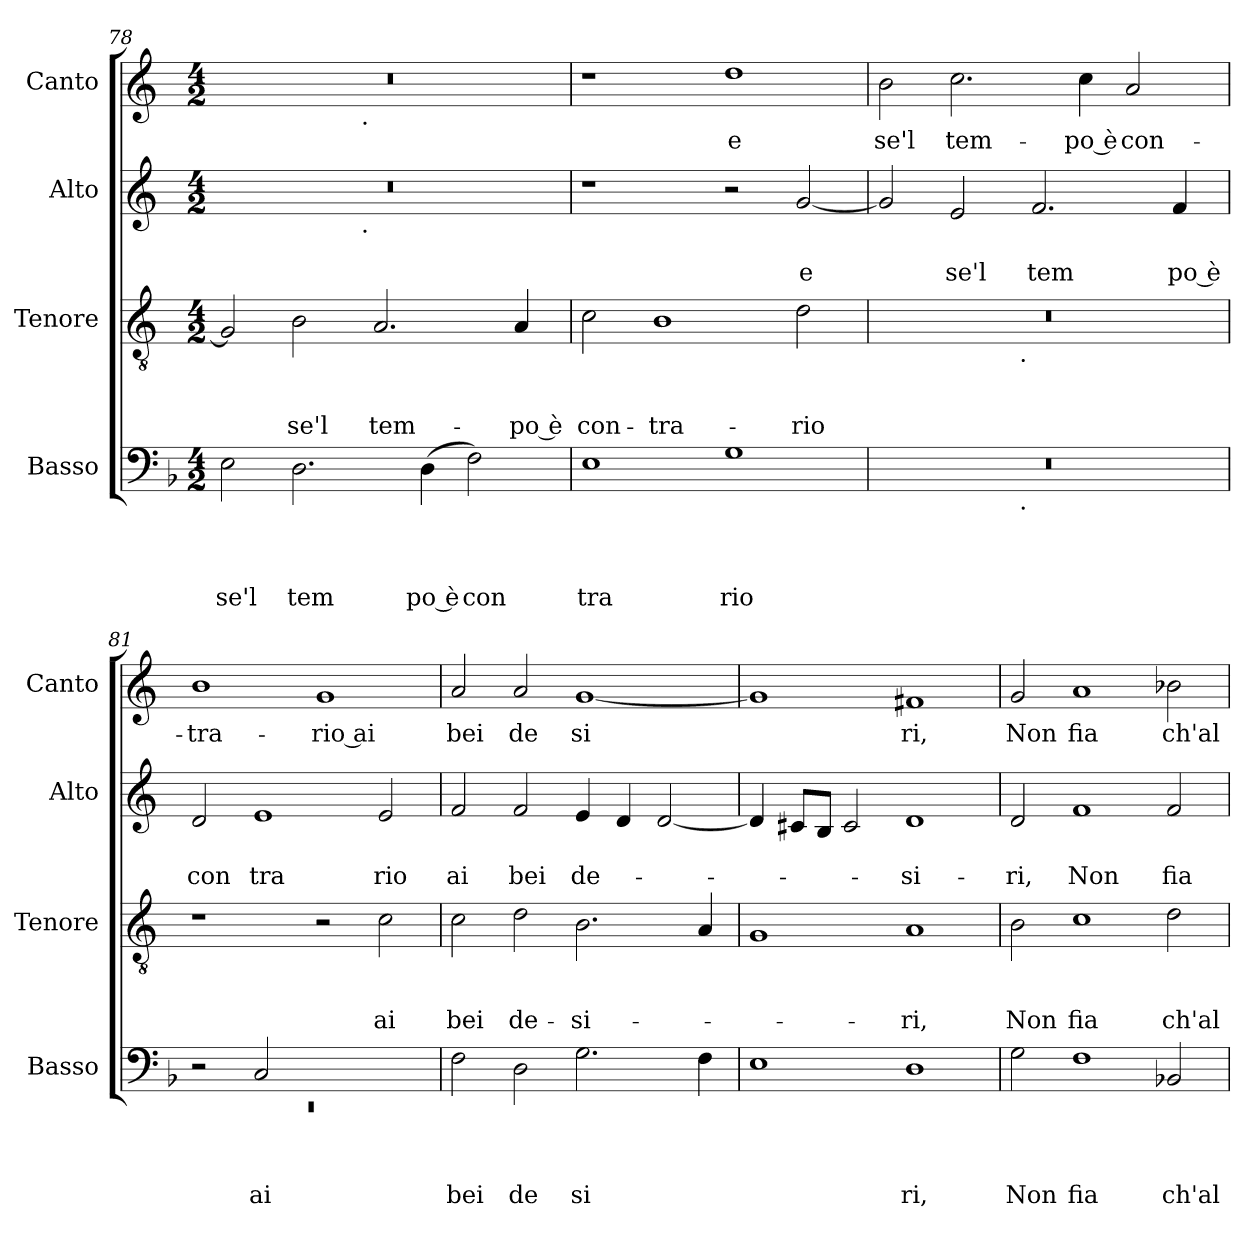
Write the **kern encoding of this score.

**kern	**text	**text	**text	**text	**kern	**text	**text	**text	**kern	**text	**text	**kern	**text
*part4	*part4	*part4	*part4	*part4	*part3	*part3	*part3	*part3	*part2	*part2	*part2	*part1	*part1
*staff4	*staff4	*staff4	*staff4	*staff4	*staff3	*staff3	*staff3	*staff3	*staff2	*staff2	*staff2	*staff1	*staff1
*I"Basso	*	*	*	*	*I"Tenore	*	*	*	*I"Alto	*	*	*I"Canto	*
*I'Basso	*	*	*	*	*I'Tenore	*	*	*	*I'Alto	*	*	*I'Canto	*
*clefF4	*	*	*	*	*clefGv2	*	*	*	*clefG2	*	*	*clefG2	*
*	*	*	*	*	*ITrd-3c-5	*	*	*	*ITrd-3c-5	*	*	*ITrd-3c-5	*
*k[b-]	*	*	*	*	*k[b-]	*	*	*	*k[b-]	*	*	*k[b-]	*
*F:	*	*	*	*	*F:	*	*	*	*F:	*	*	*F:	*
*M4/2	*	*	*	*	*M4/2	*	*	*	*M4/2	*	*	*M4/2	*
=78	=78	=78	=78	=78	=78	=78	=78	=78	=78	=78	=78	=78	=78
!	!	!	!	!LO:LY:b	!	!	!	!	!	!	!	!	!
*	*	*	*	*	*	*	*	*	*^	*	*	*^	*
2E\	.	.	.	se'l	2c/]	.	.	.	0r	2ryy	.	.	0r	2ryy	.
!	!	!	!	!LO:LY:b	!	!	!	!LO:LY:b	!	!	!	!	!	!	!
2.D\	.	.	.	tem	2e\	.	.	se'l	.	4...ryy	.	.	.	4...ryy	.
!	!	!	!	!	!	!	!	!	!	!	!	!	!	!LO:TX:b:t=.	!
!	!	!	!	!	!	!	!	!	!	!LO:TX:b:t=.	!	!	!	!	!
.	.	.	.	.	.	.	.	.	.	1ryy	.	.	.	1ryy	.
!	!	!	!	!	!	!	!	!LO:LY:b	!	!	!	!	!	!	!
.	.	.	.	.	2.d/	.	.	tem-	.	.	.	.	.	.	.
!	!	!	!	!LO:LY:b:rj	!	!	!	!	!	!	!	!	!	!	!
(<4D\	.	.	.	po è	.	.	.	.	.	.	.	.	.	.	.
!	!	!	!	!LO:LY:b	!	!	!	!	!	!	!	!	!	!	!
2F\)	.	.	.	con	.	.	.	.	.	.	.	.	.	.	.
!	!	!	!	!	!	!	!	!LO:LY:b:rj	!	!	!	!	!	!	!
.	.	.	.	.	4d/	.	.	-po è	.	.	.	.	.	.	.
.	.	.	.	.	.	.	.	.	.	32ryy	.	.	.	32ryy	.
=79	=79	=79	=79	=79	=79	=79	=79	=79	=79	=79	=79	=79	=79	=79	=79
!	!	!	!	!LO:LY:b	!	!	!	!LO:LY:b	!	!	!	!	!	!	!
*	*	*	*	*	*	*	*	*	*v	*v	*	*	*	*	*
*	*	*	*	*	*	*	*	*	*	*	*	*v	*v	*
1E	.	.	.	tra	2f\	.	.	con-	1r	.	.	1r	.
!	!	!	!	!	!	!	!	!LO:LY:b	!	!	!	!	!
.	.	.	.	.	1e	.	.	-tra-	.	.	.	.	.
!	!	!	!	!LO:LY:b	!	!	!	!	!	!	!	!	!LO:LY:b
1G	.	.	.	rio	.	.	.	.	2r	.	.	1gg	e
!	!	!	!	!	!	!	!	!LO:LY:b	!	!	!LO:LY:b	!	!
.	.	.	.	.	2g\	.	.	-rio	[<2cc/	.	e	.	.
=80	=80	=80	=80	=80	=80	=80	=80	=80	=80	=80	=80	=80	=80
!	!	!	!	!	!	!	!	!	!	!	!	!	!LO:LY:b
*^	*	*	*	*	*^	*	*	*	*	*	*	*	*
0r	2ryy	.	.	.	.	0r	2ryy	.	.	.	2cc/]	.	.	2ee\	se'l
!	!	!	!	!	!	!	!	!	!	!	!	!	!LO:LY:b	!	!LO:LY:b
.	4...ryy	.	.	.	.	.	4...ryy	.	.	.	2a/	.	se'l	2.ff\	tem-
!	!	!	!	!	!	!	!LO:TX:b:t=.	!	!	!	!	!	!	!	!
!	!LO:TX:b:t=.	!	!	!	!	!	!	!	!	!	!	!	!	!	!
.	1ryy	.	.	.	.	.	1ryy	.	.	.	.	.	.	.	.
!	!	!	!	!	!	!	!	!	!	!	!	!	!LO:LY:b	!	!
.	.	.	.	.	.	.	.	.	.	.	2.b-/	.	tem	.	.
!	!	!	!	!	!	!	!	!	!	!	!	!	!	!	!LO:LY:b:rj
.	.	.	.	.	.	.	.	.	.	.	.	.	.	4ff\	-po è
!	!	!	!	!	!	!	!	!	!	!	!	!	!	!	!LO:LY:b
.	.	.	.	.	.	.	.	.	.	.	.	.	.	2dd/	con-
!	!	!	!	!	!	!	!	!	!	!	!	!	!LO:LY:b:rj	!	!
.	.	.	.	.	.	.	.	.	.	.	4b-/	.	po è	.	.
.	32ryy	.	.	.	.	.	32ryy	.	.	.	.	.	.	.	.
=81	=81	=81	=81	=81	=81	=81	=81	=81	=81	=81	=81	=81	=81	=81	=81
!	!LO:N:vis=1	!	!	!	!	!	!	!	!	!	!	!	!LO:LY:b	!	!LO:LY:b
*	*^	*	*	*	*	*v	*v	*	*	*	*	*	*	*	*
0ryy	0rEE	2r	.	.	.	.	1r	.	.	.	2g/	.	con	1ee	-tra-
!	!	!	!	!	!	!LO:LY:b	!	!	!	!	!	!	!LO:LY:b	!	!
.	.	2C/	.	.	.	ai	.	.	.	.	1a	.	tra	.	.
!	!	!	!	!	!	!	!	!	!	!	!	!	!	!	!LO:LY:b:rj
.	.	1ryy	.	.	.	.	2r	.	.	.	.	.	.	1cc	-rio ai
!	!	!	!	!	!	!	!	!	!	!LO:LY:b	!	!	!LO:LY:b	!	!
.	.	.	.	.	.	.	2f\	.	.	ai	2a/	.	rio	.	.
*v	*v	*v	*	*	*	*	*	*	*	*	*	*	*	*	*
!!LO:PB:g=z
=82	=82	=82	=82	=82	=82	=82	=82	=82	=82	=82	=82	=82	=82
!	!	!	!	!LO:LY:b	!	!	!	!LO:LY:b	!	!	!LO:LY:b	!	!LO:LY:b
2F\	.	.	.	bei	2f\	.	.	bei	2b-/	.	ai	2dd/	bei
!	!	!	!	!LO:LY:b	!	!	!	!LO:LY:b	!	!	!LO:LY:b	!	!LO:LY:b
2D\	.	.	.	de	2g\	.	.	de-	2b-/	.	bei	2dd/	de
!	!	!	!	!LO:LY:b	!	!	!	!LO:LY:b	!	!	!LO:LY:b	!	!LO:LY:b
2.G\	.	.	.	si	2.e\	.	.	-si-	4a/	.	de-	[<1cc	si
.	.	.	.	.	.	.	.	.	4g/	.	.	.	.
.	.	.	.	.	.	.	.	.	[<2g/	.	.	.	.
4F\	.	.	.	.	4d/	.	.	.	.	.	.	.	.
=83	=83	=83	=83	=83	=83	=83	=83	=83	=83	=83	=83	=83	=83
1E	.	.	.	.	1c	.	.	.	4g/]	.	.	1cc]	.
.	.	.	.	.	.	.	.	.	8f#X/L	.	.	.	.
.	.	.	.	.	.	.	.	.	8e/J	.	.	.	.
.	.	.	.	.	.	.	.	.	2f#/	.	.	.	.
!	!	!	!	!LO:LY:b	!	!	!	!LO:LY:b	!	!	!LO:LY:b	!	!LO:LY:b
1D	.	.	.	ri,	1d	.	.	-ri,	1g	.	-si-	1bn	ri,
=84	=84	=84	=84	=84	=84	=84	=84	=84	=84	=84	=84	=84	=84
!	!	!	!	!LO:LY:b	!	!	!	!LO:LY:b	!	!	!LO:LY:b	!	!LO:LY:b
2G\	.	.	.	Non	2e\	.	.	Non	2g/	.	-ri,	2cc/	Non
!	!	!	!	!LO:LY:b	!	!	!	!LO:LY:b	!	!	!LO:LY:b	!	!LO:LY:b
1F	.	.	.	fia	1f	.	.	fia	1b-	.	Non	1dd	fia
!	!	!	!	!LO:LY:b	!	!	!	!LO:LY:b	!	!	!LO:LY:b	!	!LO:LY:b
2BB-X/	.	.	.	ch'al	2g\	.	.	ch'al-	2b-/	.	fia	2ee-X\	ch'al
=	=	=	=	=	=	=	=	=	=	=	=	=	=
*-	*-	*-	*-	*-	*-	*-	*-	*-	*-	*-	*-	*-	*-
